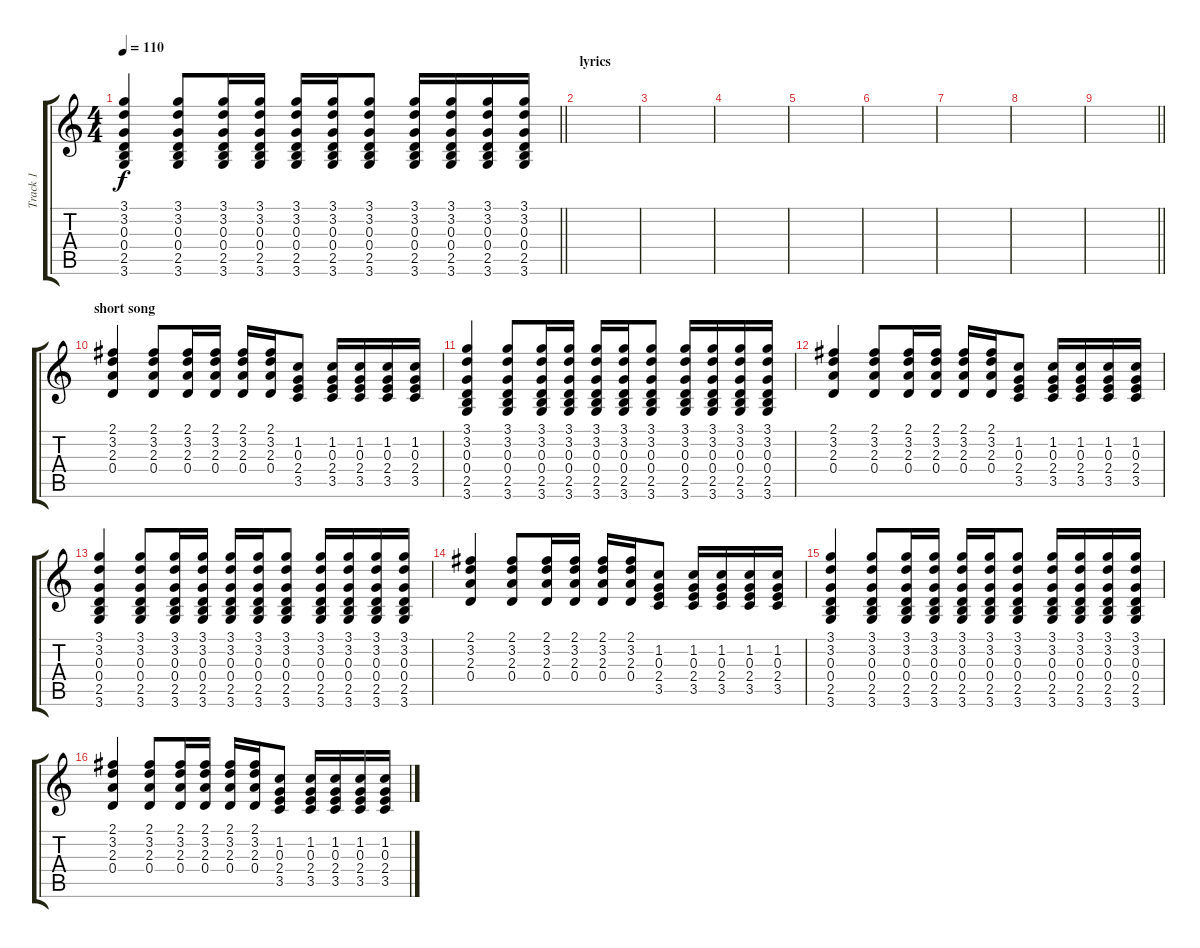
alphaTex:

\track ("Track 1" "Track 1") {instrument overdrivenguitar}
\staff {score tabs}
\tuning (E4 B3 G3 D3 A2 E2) {hide}
\ts (4 4)
\tempo 110
\clef g2
\barLineRight lightlight
\ks c
(3.1 3.2 0.3 0.4 2.5 3.6).4{dy f} (3.1 3.2 0.3 0.4 2.5 3.6).8 (3.1 3.2 0.3 0.4 2.5 3.6).16 (3.1 3.2 0.3 0.4 2.5 3.6).16 (3.1 3.2 0.3 0.4 2.5 3.6).16 (3.1 3.2 0.3 0.4 2.5 3.6).16 (3.1 3.2 0.3 0.4 2.5 3.6).8 (3.1 3.2 0.3 0.4 2.5 3.6).16 (3.1 3.2 0.3 0.4 2.5 3.6).16 (3.1 3.2 0.3 0.4 2.5 3.6).16 (3.1 3.2 0.3 0.4 2.5 3.6).16 |
\section ("" "lyrics")
|
|
|
|
|
|
|
\barLineRight lightlight
|
\section ("" "short song")
(2.1 3.2 2.3 0.4).4 (2.1 3.2 2.3 0.4).8 (2.1 3.2 2.3 0.4).16 (2.1 3.2 2.3 0.4).16 (2.1 3.2 2.3 0.4).16 (2.1 3.2 2.3 0.4).16 (1.2 0.3 2.4 3.5).8 (1.2 0.3 2.4 3.5).16 (1.2 0.3 2.4 3.5).16 (1.2 0.3 2.4 3.5).16 (1.2 0.3 2.4 3.5).16 |
(3.1 3.2 0.3 0.4 2.5 3.6).4 (3.1 3.2 0.3 0.4 2.5 3.6).8 (3.1 3.2 0.3 0.4 2.5 3.6).16 (3.1 3.2 0.3 0.4 2.5 3.6).16 (3.1 3.2 0.3 0.4 2.5 3.6).16 (3.1 3.2 0.3 0.4 2.5 3.6).16 (3.1 3.2 0.3 0.4 2.5 3.6).8 (3.1 3.2 0.3 0.4 2.5 3.6).16 (3.1 3.2 0.3 0.4 2.5 3.6).16 (3.1 3.2 0.3 0.4 2.5 3.6).16 (3.1 3.2 0.3 0.4 2.5 3.6).16 |
(2.1 3.2 2.3 0.4).4 (2.1 3.2 2.3 0.4).8 (2.1 3.2 2.3 0.4).16 (2.1 3.2 2.3 0.4).16 (2.1 3.2 2.3 0.4).16 (2.1 3.2 2.3 0.4).16 (1.2 0.3 2.4 3.5).8 (1.2 0.3 2.4 3.5).16 (1.2 0.3 2.4 3.5).16 (1.2 0.3 2.4 3.5).16 (1.2 0.3 2.4 3.5).16 |
(3.1 3.2 0.3 0.4 2.5 3.6).4 (3.1 3.2 0.3 0.4 2.5 3.6).8 (3.1 3.2 0.3 0.4 2.5 3.6).16 (3.1 3.2 0.3 0.4 2.5 3.6).16 (3.1 3.2 0.3 0.4 2.5 3.6).16 (3.1 3.2 0.3 0.4 2.5 3.6).16 (3.1 3.2 0.3 0.4 2.5 3.6).8 (3.1 3.2 0.3 0.4 2.5 3.6).16 (3.1 3.2 0.3 0.4 2.5 3.6).16 (3.1 3.2 0.3 0.4 2.5 3.6).16 (3.1 3.2 0.3 0.4 2.5 3.6).16 |
(2.1 3.2 2.3 0.4).4 (2.1 3.2 2.3 0.4).8 (2.1 3.2 2.3 0.4).16 (2.1 3.2 2.3 0.4).16 (2.1 3.2 2.3 0.4).16 (2.1 3.2 2.3 0.4).16 (1.2 0.3 2.4 3.5).8 (1.2 0.3 2.4 3.5).16 (1.2 0.3 2.4 3.5).16 (1.2 0.3 2.4 3.5).16 (1.2 0.3 2.4 3.5).16 |
(3.1 3.2 0.3 0.4 2.5 3.6).4 (3.1 3.2 0.3 0.4 2.5 3.6).8 (3.1 3.2 0.3 0.4 2.5 3.6).16 (3.1 3.2 0.3 0.4 2.5 3.6).16 (3.1 3.2 0.3 0.4 2.5 3.6).16 (3.1 3.2 0.3 0.4 2.5 3.6).16 (3.1 3.2 0.3 0.4 2.5 3.6).8 (3.1 3.2 0.3 0.4 2.5 3.6).16 (3.1 3.2 0.3 0.4 2.5 3.6).16 (3.1 3.2 0.3 0.4 2.5 3.6).16 (3.1 3.2 0.3 0.4 2.5 3.6).16 |
(2.1 3.2 2.3 0.4).4 (2.1 3.2 2.3 0.4).8 (2.1 3.2 2.3 0.4).16 (2.1 3.2 2.3 0.4).16 (2.1 3.2 2.3 0.4).16 (2.1 3.2 2.3 0.4).16 (1.2 0.3 2.4 3.5).8 (1.2 0.3 2.4 3.5).16 (1.2 0.3 2.4 3.5).16 (1.2 0.3 2.4 3.5).16 (1.2 0.3 2.4 3.5).16
